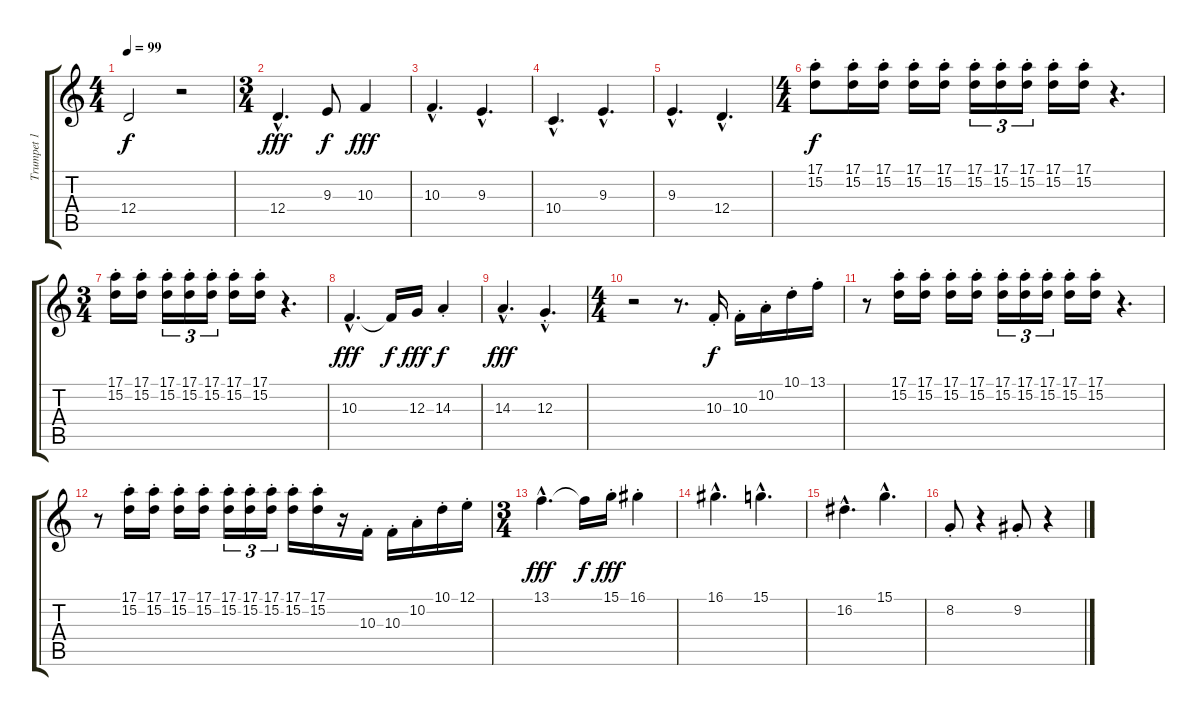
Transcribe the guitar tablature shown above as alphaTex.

\track ("Trumpet 1" "Trumpet 1") {instrument brasssection}
\staff {score tabs}
\tuning (E4 B3 G3 D3 A2 E2) {hide}
\ts (4 4)
\tempo 99
\clef g2
\ks c
12.4{t}.2{dy f} r.2 |
\ts (3 4)
12.4{hac}.4{d dy fff} 9.3.8{dy f} 10.3.4{dy fff} |
10.3{hac}.4{d} 9.3{hac}.4{d} |
10.4{hac}.4{d} 9.3{hac}.4{d} |
9.3{hac}.4{d} 12.4{hac}.4{d} |
\ts (4 4)
(17.1{st} 15.2{st}).8{dy f} (17.1{st} 15.2{st}).16 (17.1{st} 15.2{st}).16 (17.1{st} 15.2{st}).16 (17.1{st} 15.2{st}).16 (17.1{st} 15.2{st}).16{tu (3 2)} (17.1{st} 15.2{st}).16{tu (3 2)} (17.1{st} 15.2{st}).16{tu (3 2)} (17.1{st} 15.2{st}).16 (17.1{st} 15.2{st}).16 r.4{d} |
\ts (3 4)
(17.1{st} 15.2{st}).16 (17.1{st} 15.2{st}).16 (17.1{st} 15.2{st}).16{tu (3 2)} (17.1{st} 15.2{st}).16{tu (3 2)} (17.1{st} 15.2{st}).16{tu (3 2)} (17.1{st} 15.2{st}).16 (17.1{st} 15.2{st}).16 r.4{d} |
10.3{hac}.4{d dy fff} 10.3{t}.16{dy f} 12.3.16{dy fff} 14.3{st}.4{dy f} |
14.3{hac}.4{d dy fff} 12.3{hac st}.4{d} |
\ts (4 4)
r.2 r.8{d} 10.3{st}.16{dy f} 10.3{st}.16 10.2{st}.16 10.1{st}.16 13.1{st}.16 |
r.8 (17.1{st} 15.2{st}).16 (17.1{st} 15.2{st}).16 (17.1{st} 15.2{st}).16 (17.1{st} 15.2{st}).16 (17.1{st} 15.2{st}).16{tu (3 2)} (17.1{st} 15.2{st}).16{tu (3 2)} (17.1{st} 15.2{st}).16{tu (3 2)} (17.1{st} 15.2{st}).16 (17.1{st} 15.2{st}).16 r.4{d} |
r.8 (17.1{st} 15.2{st}).16 (17.1{st} 15.2{st}).16 (17.1{st} 15.2{st}).16 (17.1{st} 15.2{st}).16 (17.1{st} 15.2{st}).16{tu (3 2)} (17.1{st} 15.2{st}).16{tu (3 2)} (17.1{st} 15.2{st}).16{tu (3 2)} (17.1{st} 15.2{st}).16 (17.1{st} 15.2{st}).16 r.16 10.3{st}.16 10.3{st}.16 10.2{st}.16 10.1{st}.16 12.1{st}.16 |
\ts (3 4)
13.1{hac}.4{d dy fff} 13.1{t}.16{dy f} 15.1{st}.16{dy fff} 16.1{st}.4 |
16.1{hac}.4{d} 15.1{hac}.4{d} |
16.2{hac}.4{d} 15.1{hac}.4{d} |
8.2{st}.8 r.4 9.2{st}.8 r.4
